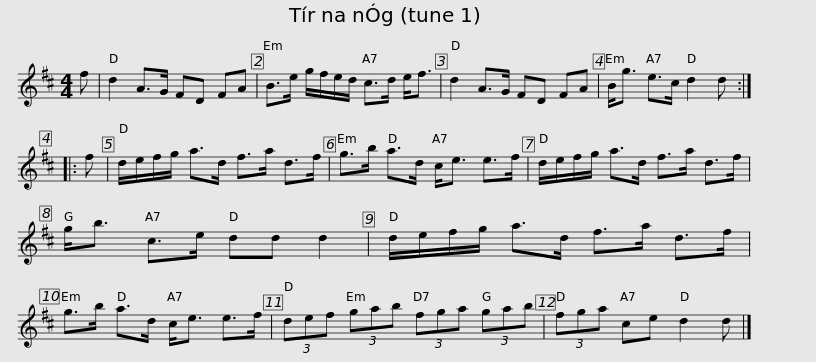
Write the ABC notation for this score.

X:1
L:1/8
M:4/4
I:linebreak $
K:D
V:1 treble
V:1
 f | d2 A>G FD FA | B>e g/f/e/d/ c>d e<f | d2 A>G FD FA | B<g e>c d2 d :: %5
 f |$ d/e/f/g/ a>d f>a d>f | g>b a>d c<e e>f | d/e/f/g/ a>d f>a d>f | g<b c>e dd d2 |$ %10
 d/e/f/g/ a>d f>a d>f | g>b a>d c<e e>f | (3def (3gab (3fga (3gab | (3fga ce d2 d |] %14
